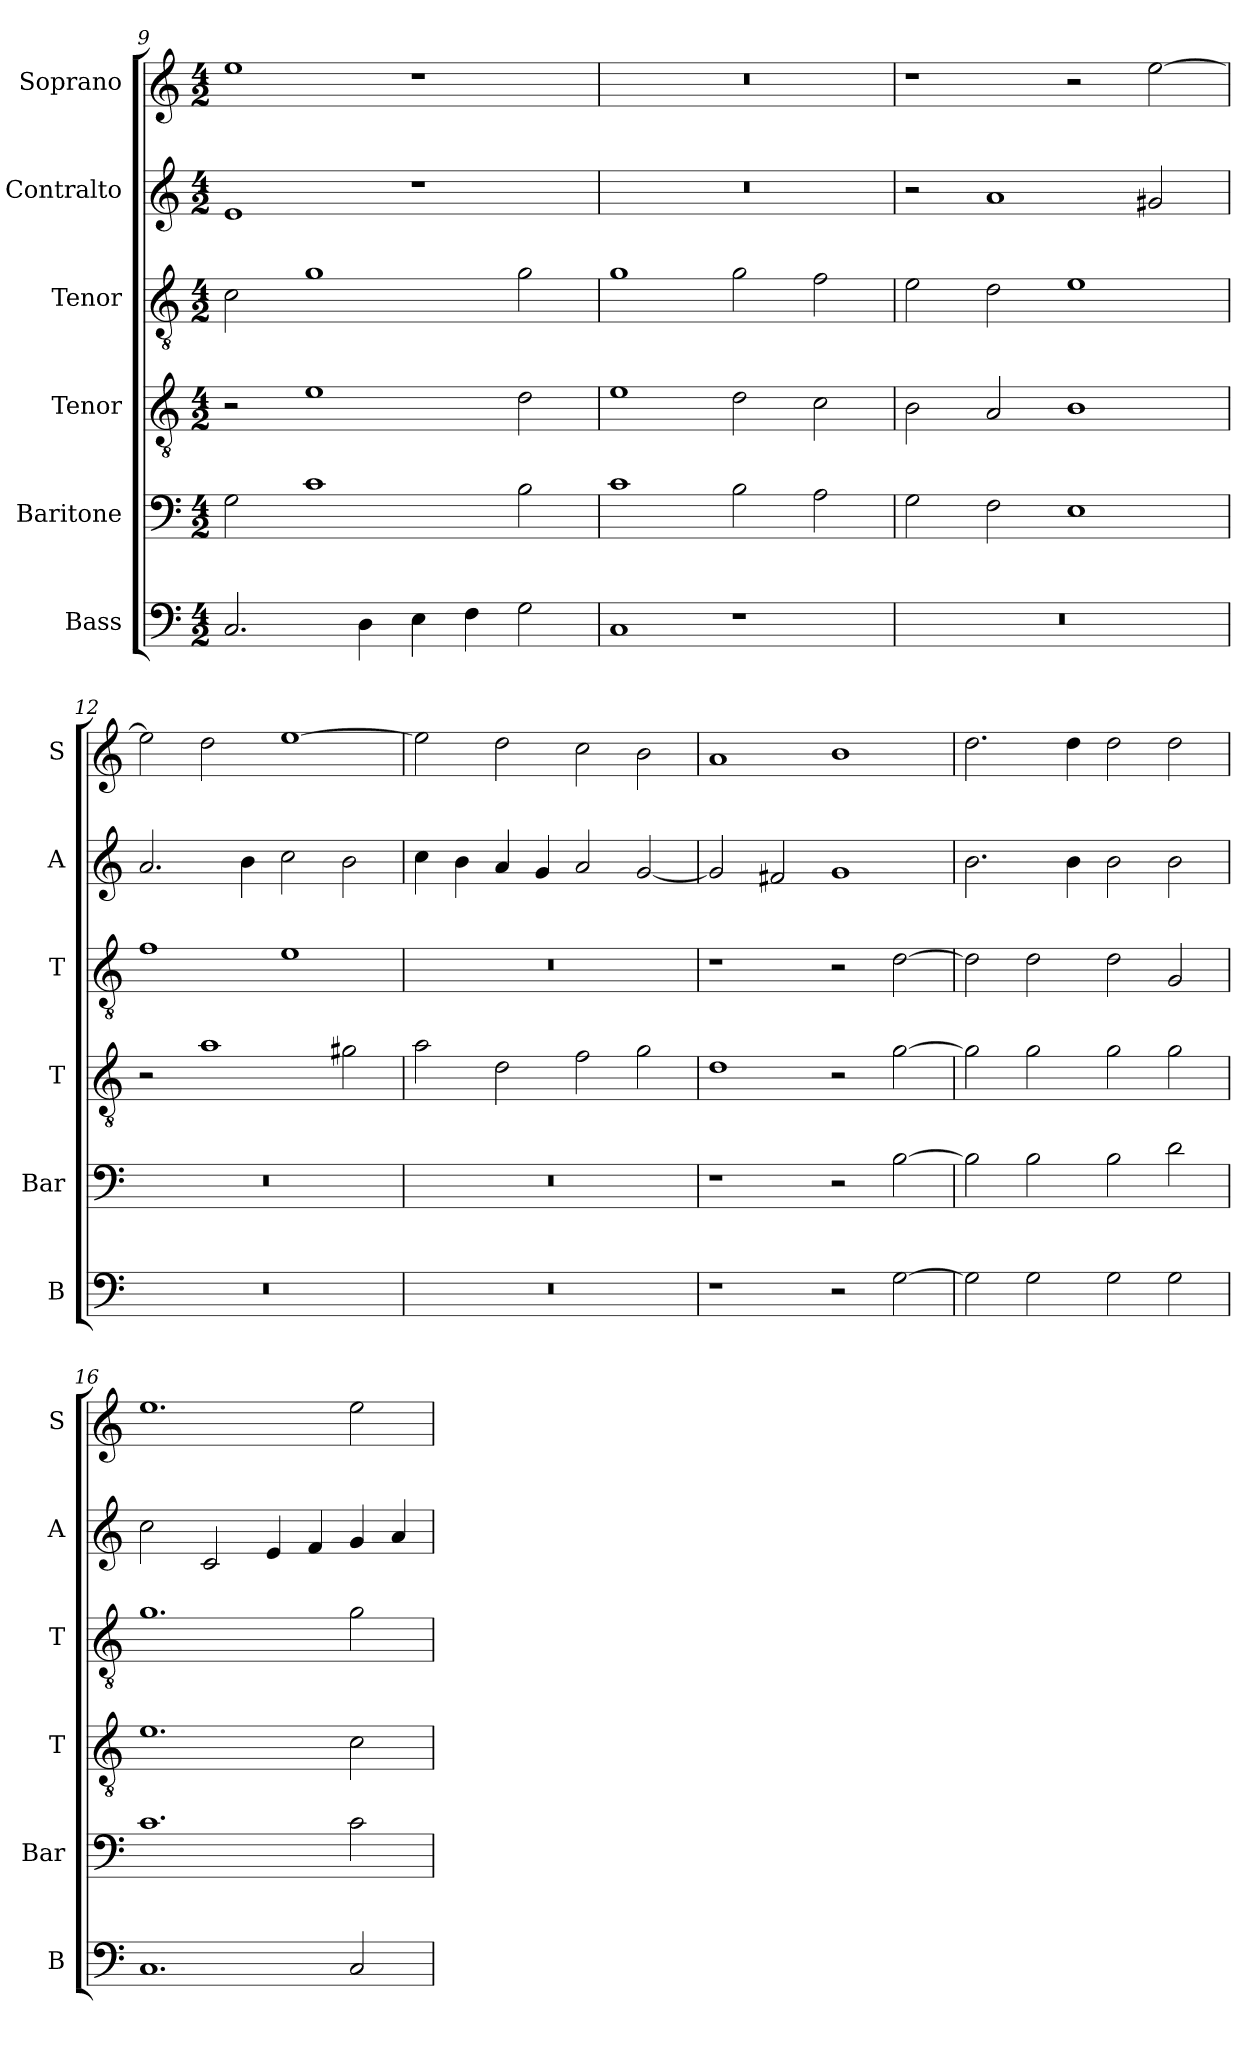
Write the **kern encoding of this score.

**kern	**kern	**kern	**kern	**kern	**kern
*part6	*part5	*part4	*part3	*part2	*part1
*staff6	*staff5	*staff4	*staff3	*staff2	*staff1
*I"Bass	*I"Baritone	*I"Tenor	*I"Tenor	*I"Contralto	*I"Soprano
*I'B	*I'Bar	*I'T	*I'T	*I'A	*I'S
*clefF4	*clefF4	*clefGv2	*clefGv2	*clefG2	*clefG2
*k[]	*k[]	*k[]	*k[]	*k[]	*k[]
*G:mix	*G:mix	*G:mix	*G:mix	*G:mix	*G:mix
*M4/2	*M4/2	*M4/2	*M4/2	*M4/2	*M4/2
=9	=9	=9	=9	=9	=9
2.C	2G	2r	2c	1e	1ee
.	1c	1e	1g	.	.
4D	.	.	.	.	.
4E	.	.	.	1r	1r
4F	.	.	.	.	.
2G	2B	2d	2g	.	.
=10	=10	=10	=10	=10	=10
1C	1c	1e	1g	0r	0r
1r	2B	2d	2g	.	.
.	2A	2c	2f	.	.
=11	=11	=11	=11	=11	=11
0r	2G	2B	2e	2r	1r
.	2F	2A	2d	1a	.
.	1E	1B	1e	.	2r
.	.	.	.	2g#X	[2ee
=12	=12	=12	=12	=12	=12
0r	0r	2r	1f	2.a	2ee]
.	.	1a	.	.	2dd
.	.	.	.	4b	.
.	.	.	1e	2cc	[1ee
.	.	2g#X	.	2b	.
=13	=13	=13	=13	=13	=13
0r	0r	2a	0r	4cc	2ee]
.	.	.	.	4b	.
.	.	2d	.	4a	2dd
.	.	.	.	4g	.
.	.	2f	.	2a	2cc
.	.	2g	.	[2g	2b
=14	=14	=14	=14	=14	=14
1r	1r	1d	1r	2g]	1a
.	.	.	.	2f#X	.
2r	2r	2r	2r	1g	1b
[2G	[2B	[2g	[2d	.	.
=15	=15	=15	=15	=15	=15
2G]	2B]	2g]	2d]	2.b	2.dd
2G	2B	2g	2d	.	.
.	.	.	.	4b	4dd
2G	2B	2g	2d	2b	2dd
2G	2d	2g	2G	2b	2dd
=16	=16	=16	=16	=16	=16
1.C	1.c	1.e	1.g	2cc	1.ee
.	.	.	.	2c	.
.	.	.	.	4e	.
.	.	.	.	4f	.
2C	2c	2c	2g	4g	2ee
.	.	.	.	4a	.
=	=	=	=	=	=
*-	*-	*-	*-	*-	*-
